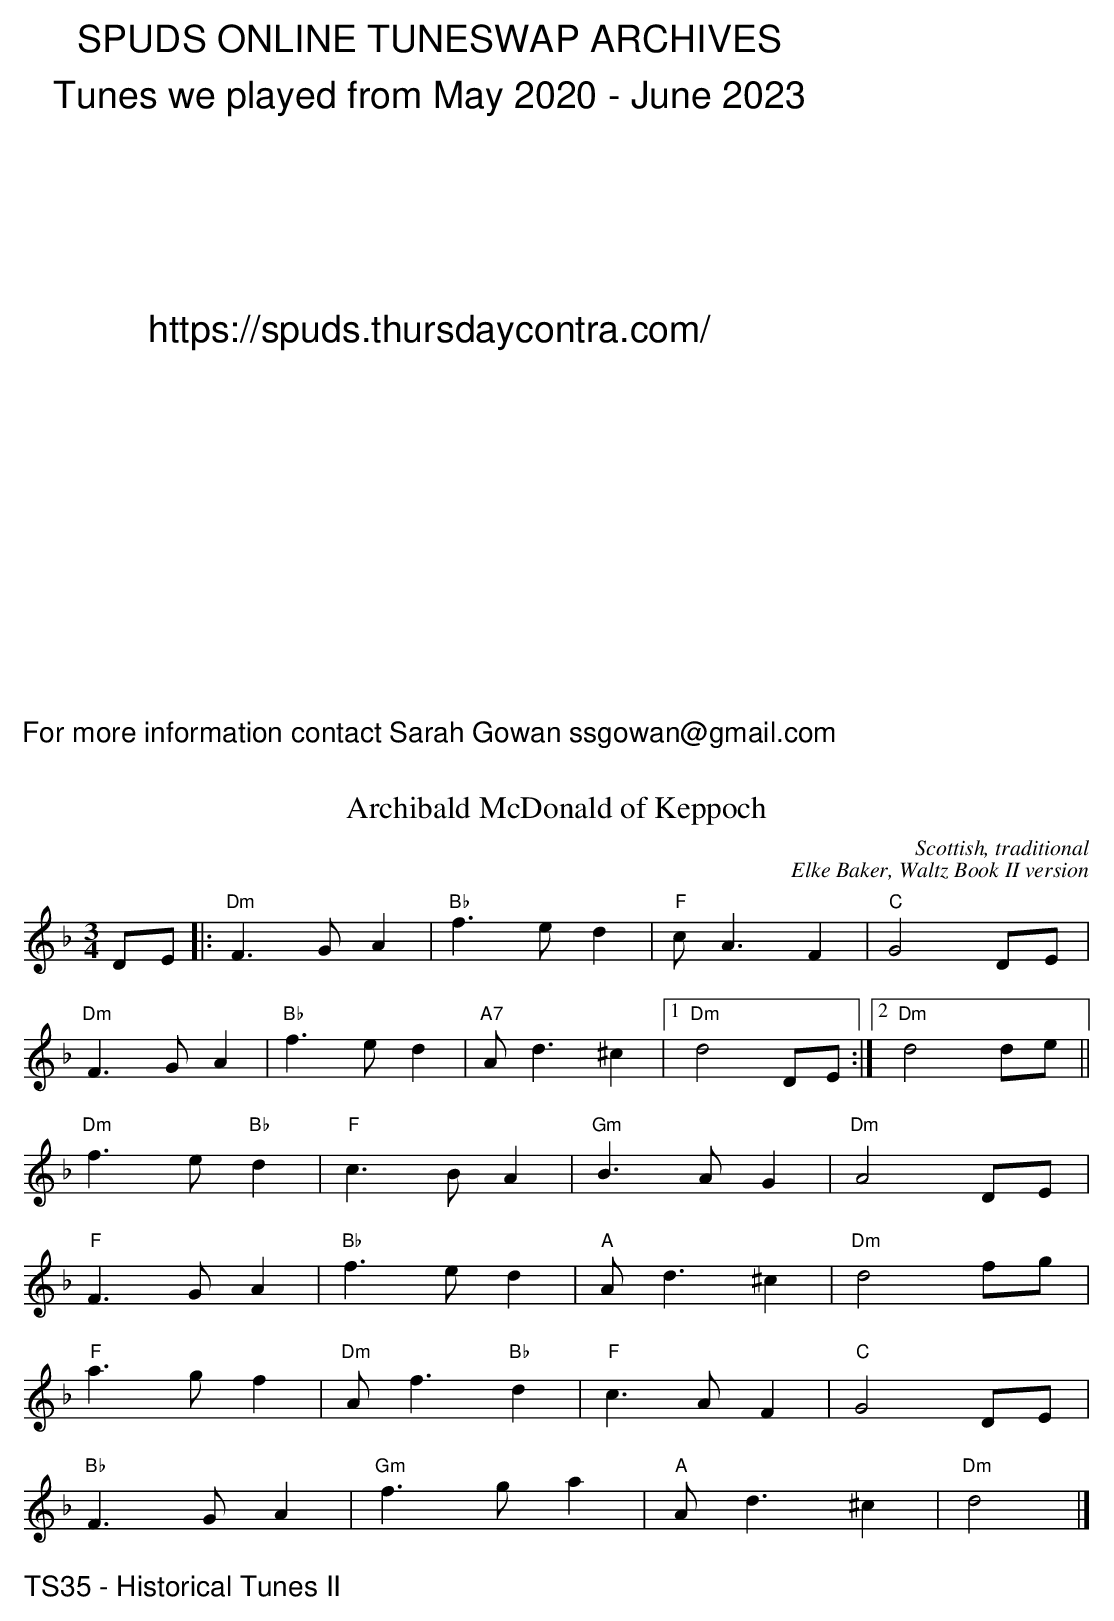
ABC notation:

X:1
T:Archibald McDonald of Keppoch
C:Scottish, traditional
C:Elke Baker, Waltz Book II version
M:3/4
L:1/4
K:Dm
D/E/|:"Dm"F>GA|"Bb"f>ed|"F"c<AF|"C"G2 D/E/|!
"Dm"F>GA|"Bb"f>ed|"A7"A<d ^c|1"Dm"d2 D/E/:|]2"Dm"d2 d/e/||!
"Dm"f>e"Bb"d|"F"c>BA|"Gm"B>AG |"Dm"A2 D/E/|!
"F"F>GA|"Bb"f>ed|"A"A<d ^c|"Dm"d2 f/g/|!
"F"a>gf|"Dm"A<f "Bb"d|"F"c>AF| "C"G2 D/E/|!
"Bb"F>GA|"Gm"f>g a|"A"A<d ^c|"Dm"d2|]
